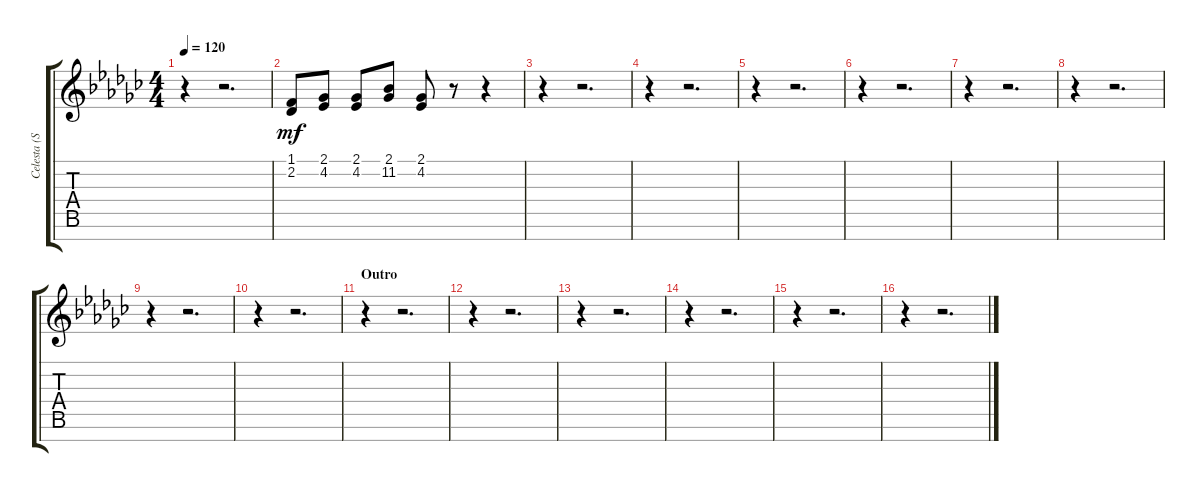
\track ("Celesta (Staff 2)" "Celesta (S") {instrument celesta}
\staff {score tabs}
\tuning (E4 B3 G3 D3 A2 E2 B1) {hide}
\ts (4 4)
\tempo 120
\clef g2
\ks ebminor
r.4{dy mf} r.2{d} |
(1.1 2.2).8 (2.1 4.2).8 (2.1 4.2).8 (2.1 11.2).8 (2.1 4.2).8 r.8 r.4 |
r.4 r.2{d} |
r.4 r.2{d} |
r.4 r.2{d} |
r.4 r.2{d} |
r.4 r.2{d} |
r.4 r.2{d} |
r.4 r.2{d} |
r.4 r.2{d} |
\section ("" "Outro")
r.4 r.2{d} |
r.4 r.2{d} |
r.4 r.2{d} |
r.4 r.2{d} |
r.4 r.2{d} |
r.4 r.2{d}
